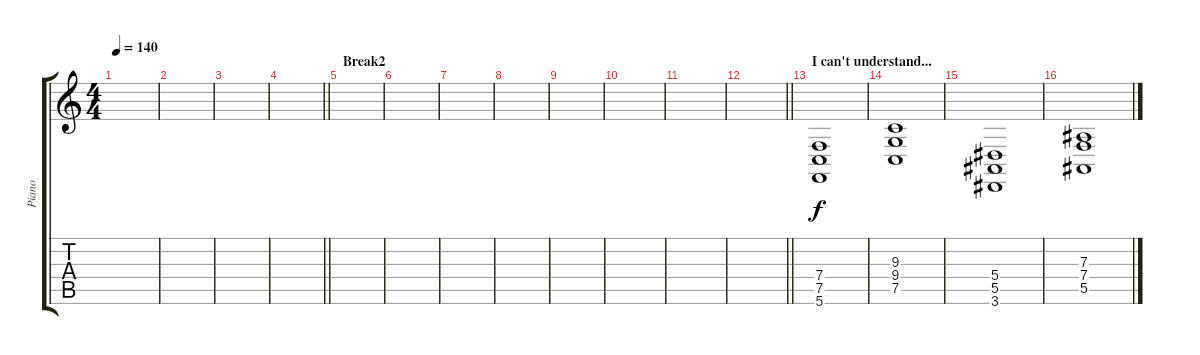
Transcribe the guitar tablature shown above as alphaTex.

\track ("Piano" "Piano") {instrument acousticgrandpiano}
\staff {score tabs}
\tuning (C4 G3 Eb3 Bb2 F2 C2) {hide}
\ts (4 4)
\tempo 140
\clef g2
\ks c
|
|
|
\barLineRight lightlight
|
\section ("" "Break2")
|
|
|
|
|
|
|
\barLineRight lightlight
|
\section ("" "I can't understand...")
(7.4 7.5 5.6).1 |
(9.3 9.4 7.5).1 |
(5.4 5.5 3.6).1 |
(7.3 7.4 5.5).1
